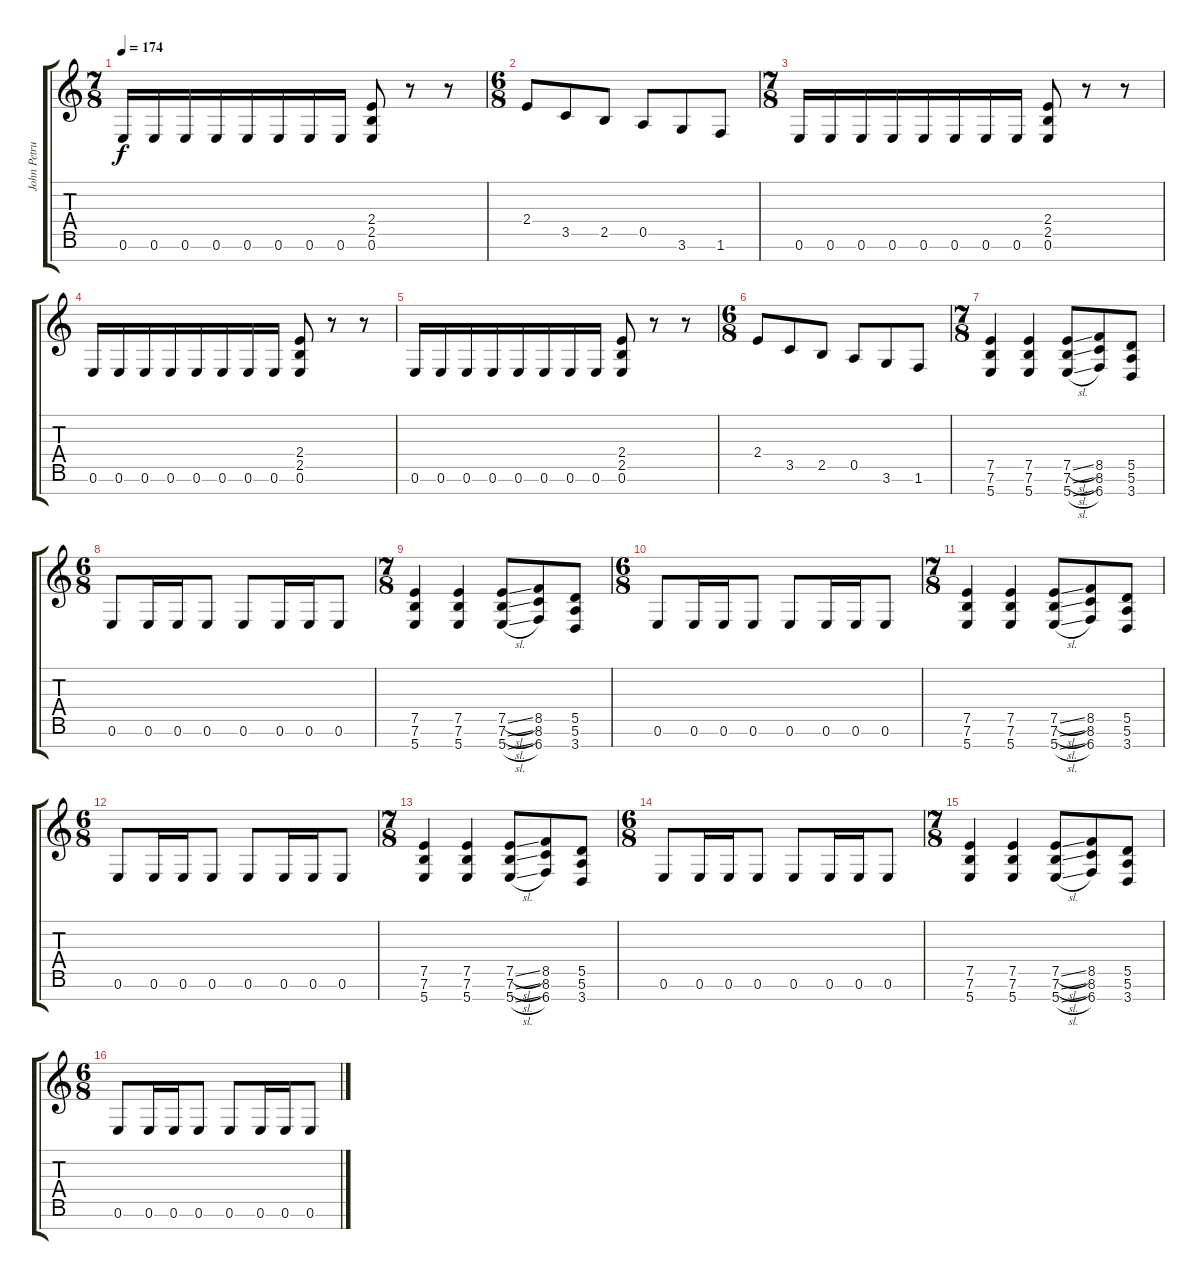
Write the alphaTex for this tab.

\track ("John Petrucci" "John Petru") {instrument distortionguitar}
\staff {score tabs}
\tuning (E4 B3 G3 D3 A2 E2 B1) {hide}
\ts (7 8)
\tempo 174
\clef g2
\ks c
0.6.16{dy f} 0.6.16 0.6.16 0.6.16 0.6.16 0.6.16 0.6.16 0.6.16 (2.4 2.5 0.6).8 r.8 r.8 |
\ts (6 8)
2.4.8 3.5.8 2.5.8 0.5.8 3.6.8 1.6.8 |
\ts (7 8)
0.6.16 0.6.16 0.6.16 0.6.16 0.6.16 0.6.16 0.6.16 0.6.16 (2.4 2.5 0.6).8 r.8 r.8 |
0.6.16 0.6.16 0.6.16 0.6.16 0.6.16 0.6.16 0.6.16 0.6.16 (2.4 2.5 0.6).8 r.8 r.8 |
0.6.16 0.6.16 0.6.16 0.6.16 0.6.16 0.6.16 0.6.16 0.6.16 (2.4 2.5 0.6).8 r.8 r.8 |
\ts (6 8)
2.4.8 3.5.8 2.5.8 0.5.8 3.6.8 1.6.8 |
\ts (7 8)
(7.5 7.6 5.7).4 (7.5 7.6 5.7).4 (7.5{sl} 7.6{sl} 5.7{sl}).8 (8.5 8.6 6.7).8 (5.5 5.6 3.7).8 |
\ts (6 8)
0.6.8 0.6.16 0.6.16 0.6.8 0.6.8 0.6.16 0.6.16 0.6.8 |
\ts (7 8)
(7.5 7.6 5.7).4 (7.5 7.6 5.7).4 (7.5{sl} 7.6{sl} 5.7{sl}).8 (8.5 8.6 6.7).8 (5.5 5.6 3.7).8 |
\ts (6 8)
0.6.8 0.6.16 0.6.16 0.6.8 0.6.8 0.6.16 0.6.16 0.6.8 |
\ts (7 8)
(7.5 7.6 5.7).4 (7.5 7.6 5.7).4 (7.5{sl} 7.6{sl} 5.7{sl}).8 (8.5 8.6 6.7).8 (5.5 5.6 3.7).8 |
\ts (6 8)
0.6.8 0.6.16 0.6.16 0.6.8 0.6.8 0.6.16 0.6.16 0.6.8 |
\ts (7 8)
(7.5 7.6 5.7).4 (7.5 7.6 5.7).4 (7.5{sl} 7.6{sl} 5.7{sl}).8 (8.5 8.6 6.7).8 (5.5 5.6 3.7).8 |
\ts (6 8)
0.6.8 0.6.16 0.6.16 0.6.8 0.6.8 0.6.16 0.6.16 0.6.8 |
\ts (7 8)
(7.5 7.6 5.7).4 (7.5 7.6 5.7).4 (7.5{sl} 7.6{sl} 5.7{sl}).8 (8.5 8.6 6.7).8 (5.5 5.6 3.7).8 |
\ts (6 8)
0.6.8 0.6.16 0.6.16 0.6.8 0.6.8 0.6.16 0.6.16 0.6.8
